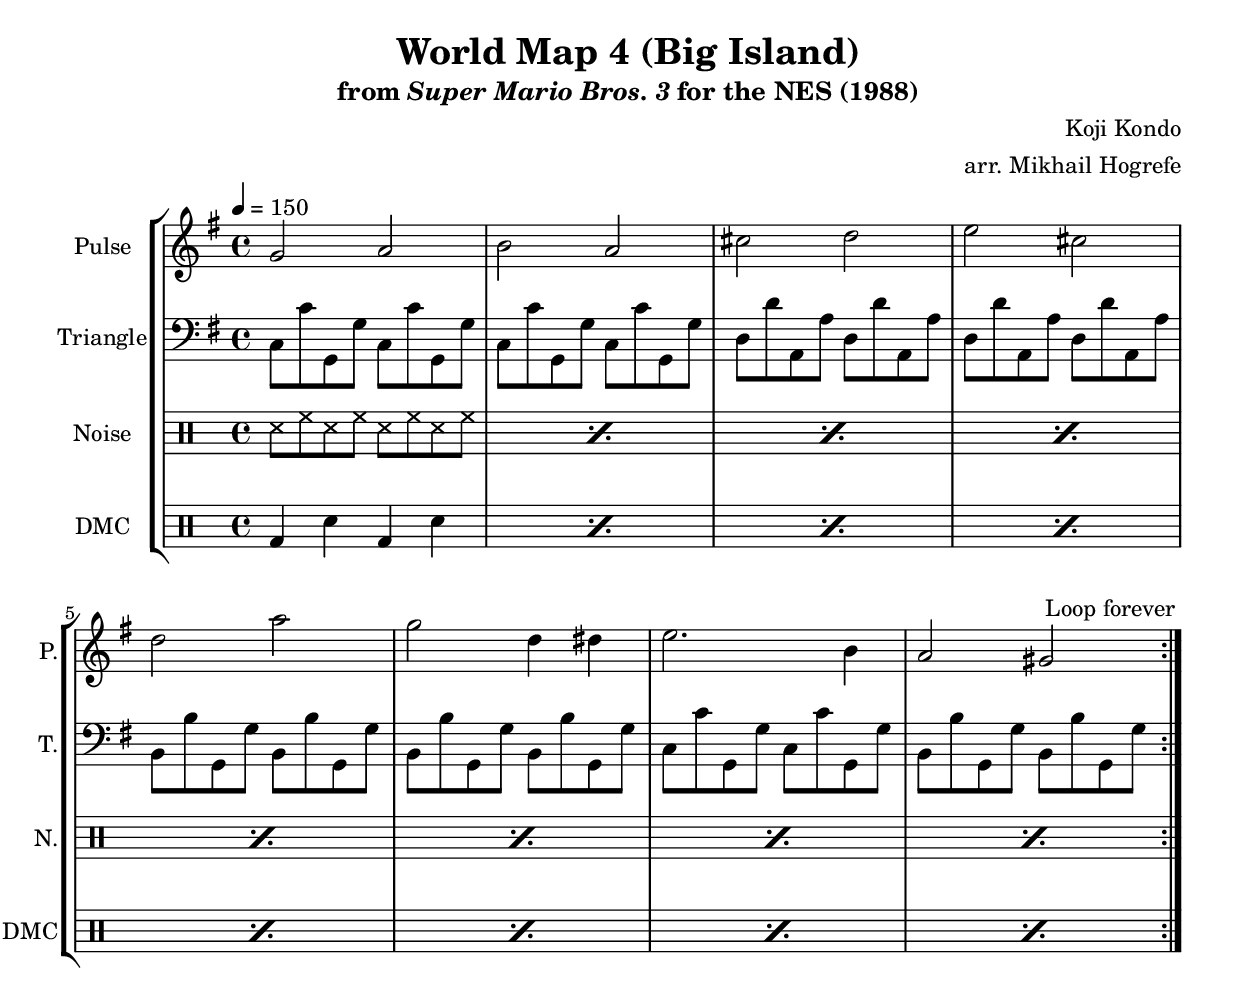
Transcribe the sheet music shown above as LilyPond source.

\version "2.22.0"

\paper {
  left-margin = 0.5\in
}

\book {
    \header {
        title = "World Map 4 (Big Island)"
        subtitle = \markup { "from" {\italic "Super Mario Bros. 3"} "for the NES (1988)" }
        composer = "Koji Kondo"
        arranger = "arr. Mikhail Hogrefe"
    }

    \score {
        {
            \new StaffGroup <<
                \new Staff \relative c'' {
                    \set Staff.instrumentName = "Pulse"
                    \set Staff.shortInstrumentName = "P."
\key g \major
\tempo 4 = 150
                    \repeat volta 2 {
g2 a |
b2 a |
cis2 d |
e2 cis |
d2 a' |
g2 d4 dis |
e2. b4 |
a2 gis |
                    }
\once \override Score.RehearsalMark.self-alignment-X = #RIGHT
\mark \markup { \fontsize #-2 "Loop forever" }
                }

                \new Staff \relative c {
                    \set Staff.instrumentName = "Triangle"
                    \set Staff.shortInstrumentName = "T."
\key g \major
\clef bass
c8 c' g, g' c, c' g, g' |
c,8 c' g, g' c, c' g, g' |
d8 d' a, a' d, d' a, a' |
d,8 d' a, a' d, d' a, a' |
b,8 b' g, g' b, b' g, g' |
b,8 b' g, g' b, b' g, g' |
c,8 c' g, g' c, c' g, g' |
b,8 b' g, g' b, b' g, g' |
                }

                \new DrumStaff {
                    \drummode {
                        \set Staff.instrumentName="Noise"
                        \set Staff.shortInstrumentName="N."
\repeat percent 8 { ss8 hh ss hh ss hh ss hh | }
                    }
                }

                \new DrumStaff {
                    \drummode {
                        \set Staff.instrumentName="DMC"
                        \set Staff.shortInstrumentName="DMC"
\repeat percent 8 { bd4 sn bd sn | }
                    }
                }
            >>
        }
        \layout {
            \context {
                \Staff
                \RemoveEmptyStaves
            }
            \context {
                \DrumStaff
                \RemoveEmptyStaves
            }
        }
    }
}
